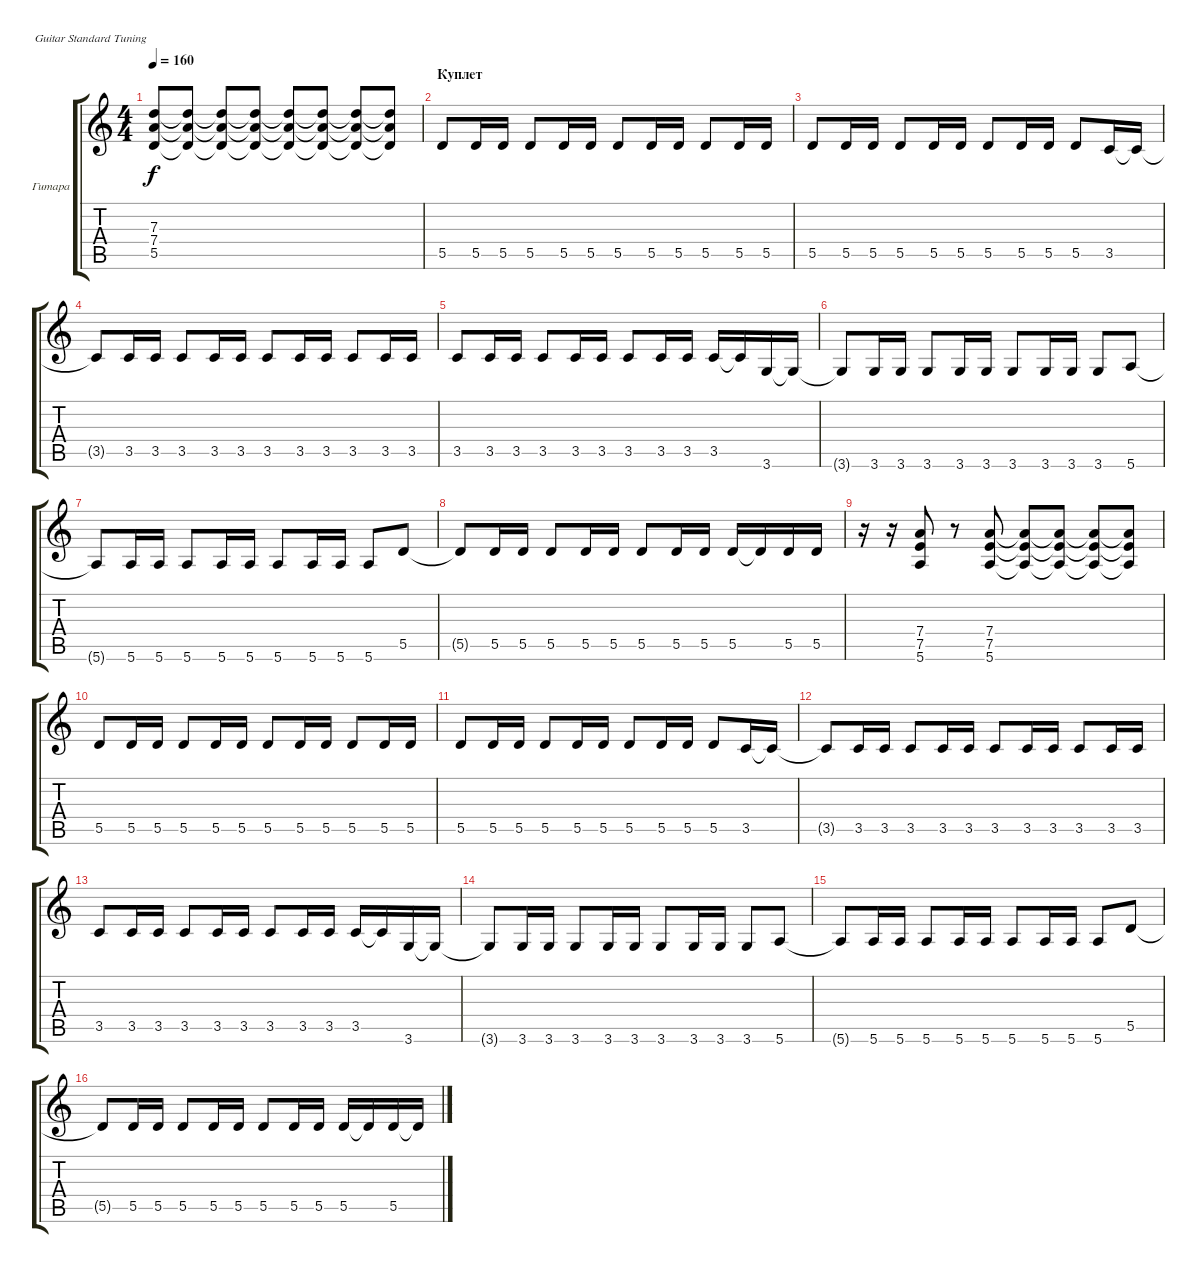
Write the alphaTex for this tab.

\bracketExtendMode groupsimilarinstruments
\firstSystemTrackNameOrientation horizontal
\otherSystemsTrackNameOrientation horizontal
\track ("Владимир Холстинин" "Гитара") {instrument distortionguitar}
\staff {score tabs}
\tuning (E4 B3 G3 D3 A2 E2)
\ts (4 4)
\tempo 160
\clef g2
\ks c
(7.3 7.4 5.5).8{dy f} (7.4{t} 7.3{t} 5.5{t}).8 (7.4{t} 7.3{t} 5.5{t}).8 (7.4{t} 7.3{t} 5.5{t}).8 (7.4{t} 7.3{t} 5.5{t}).8 (7.4{t} 7.3{t} 5.5{t}).8 (7.4{t} 7.3{t} 5.5{t}).8 (7.3{t} 7.4{t} 5.5{t}).8 |
\section ("" "Куплет")
5.5.8 5.5.16 5.5.16 5.5.8 5.5.16 5.5.16 5.5.8 5.5.16 5.5.16 5.5.8 5.5.16 5.5.16 |
5.5.8 5.5.16 5.5.16 5.5.8 5.5.16 5.5.16 5.5.8 5.5.16 5.5.16 5.5.8 3.5.16 3.5{t}.16 |
3.5{t}.8 3.5.16 3.5.16 3.5.8 3.5.16 3.5.16 3.5.8 3.5.16 3.5.16 3.5.8 3.5.16 3.5.16 |
3.5.8 3.5.16 3.5.16 3.5.8 3.5.16 3.5.16 3.5.8 3.5.16 3.5.16 3.5.16 3.5{t}.16 3.6.16 3.6{t}.16 |
3.6{t}.8 3.6.16 3.6.16 3.6.8 3.6.16 3.6.16 3.6.8 3.6.16 3.6.16 3.6.8 5.6.8 |
5.6{t}.8 5.6.16 5.6.16 5.6.8 5.6.16 5.6.16 5.6.8 5.6.16 5.6.16 5.6.8 5.5.8 |
5.5{t}.8 5.5.16 5.5.16 5.5.8 5.5.16 5.5.16 5.5.8 5.5.16 5.5.16 5.5.16 5.5{t}.16 5.5.16 5.5.16 |
r.16 r.16 (7.4 7.5 5.6).8 r.8 (7.4 7.5 5.6).8 (7.4{t} 7.5{t} 5.6{t}).8 (7.4{t} 7.5{t} 5.6{t}).8 (7.4{t} 7.5{t} 5.6{t}).8 (7.4{t} 7.5{t} 5.6{t}).8 |
5.5.8 5.5.16 5.5.16 5.5.8 5.5.16 5.5.16 5.5.8 5.5.16 5.5.16 5.5.8 5.5.16 5.5.16 |
5.5.8 5.5.16 5.5.16 5.5.8 5.5.16 5.5.16 5.5.8 5.5.16 5.5.16 5.5.8 3.5.16 3.5{t}.16 |
3.5{t}.8 3.5.16 3.5.16 3.5.8 3.5.16 3.5.16 3.5.8 3.5.16 3.5.16 3.5.8 3.5.16 3.5.16 |
3.5.8 3.5.16 3.5.16 3.5.8 3.5.16 3.5.16 3.5.8 3.5.16 3.5.16 3.5.16 3.5{t}.16 3.6.16 3.6{t}.16 |
3.6{t}.8 3.6.16 3.6.16 3.6.8 3.6.16 3.6.16 3.6.8 3.6.16 3.6.16 3.6.8 5.6.8 |
5.6{t}.8 5.6.16 5.6.16 5.6.8 5.6.16 5.6.16 5.6.8 5.6.16 5.6.16 5.6.8 5.5.8 |
5.5{t}.8 5.5.16 5.5.16 5.5.8 5.5.16 5.5.16 5.5.8 5.5.16 5.5.16 5.5.16 5.5{t}.16 5.5.16 5.5{t}.16
